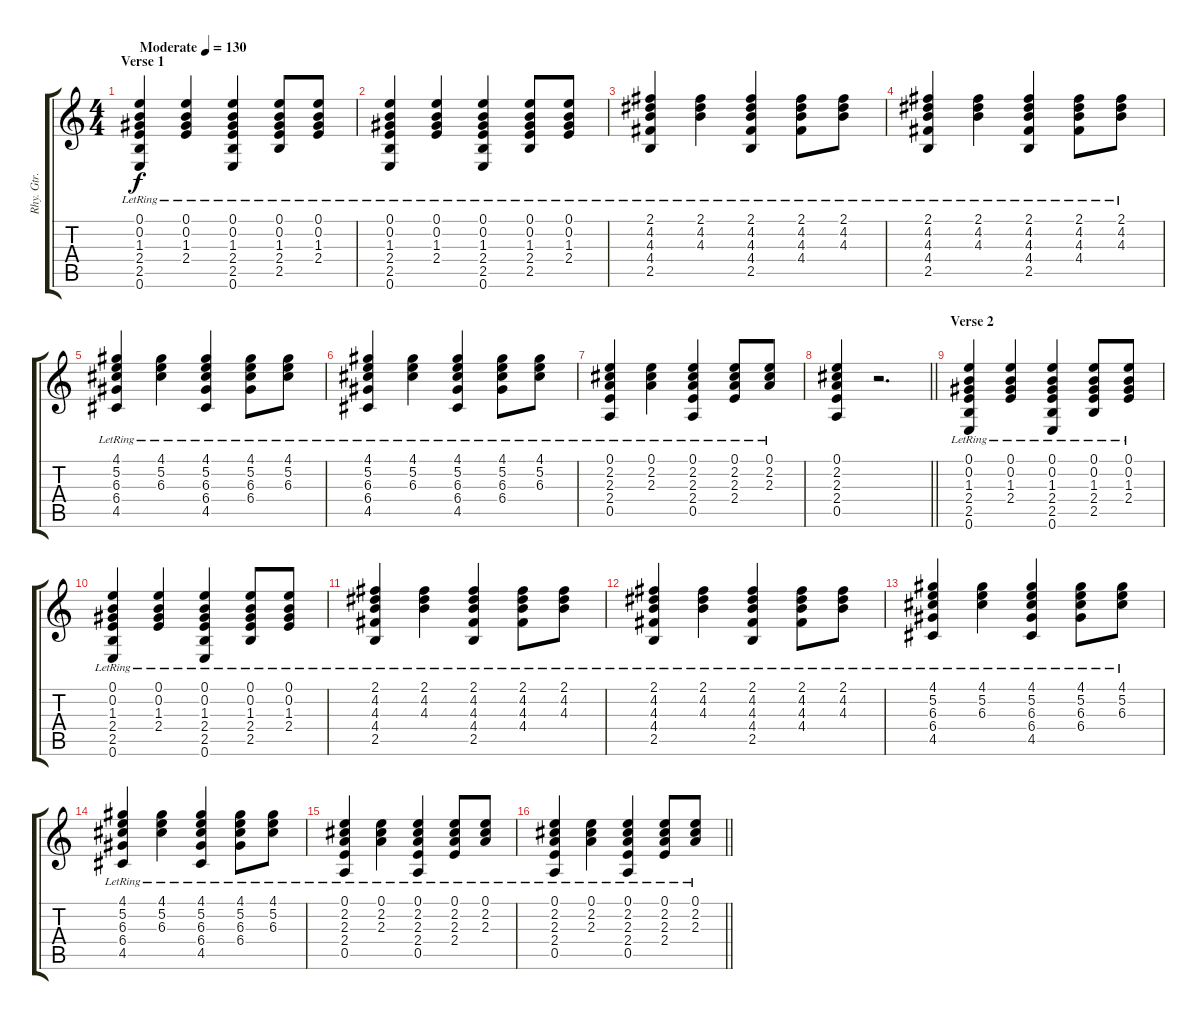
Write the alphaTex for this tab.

\track ("Rhy. Gtr. 1" "Rhy. Gtr. ") {instrument acousticguitarsteel}
\staff {score tabs}
\tuning (E4 B3 G3 D3 A2 E2) {hide}
\ts (4 4)
\section ("" "Verse 1")
\tempo (130 "Moderate")
\clef g2
\ks c
(0.1{lr} 0.2{lr} 1.3{lr} 2.4{lr} 2.5{lr} 0.6{lr}).4{dy f instrument acousticguitarsteel} (0.1{lr} 0.2{lr} 1.3{lr} 2.4{lr}).4 (0.1{lr} 0.2{lr} 1.3{lr} 2.4{lr} 2.5{lr} 0.6{lr}).4 (0.1{lr} 0.2{lr} 1.3{lr} 2.4{lr} 2.5{lr}).8 (0.1{lr} 0.2{lr} 1.3{lr} 2.4{lr}).8 |
(0.1{lr} 0.2{lr} 1.3{lr} 2.4{lr} 2.5{lr} 0.6{lr}).4 (0.1{lr} 0.2{lr} 1.3{lr} 2.4{lr}).4 (0.1{lr} 0.2{lr} 1.3{lr} 2.4{lr} 2.5{lr} 0.6{lr}).4 (0.1{lr} 0.2{lr} 1.3{lr} 2.4{lr} 2.5{lr}).8 (0.1{lr} 0.2{lr} 1.3{lr} 2.4{lr}).8 |
(2.1{lr} 4.2{lr} 4.3{lr} 4.4{lr} 2.5{lr}).4 (2.1{lr} 4.2{lr} 4.3{lr}).4 (2.1{lr} 4.2{lr} 4.3{lr} 4.4{lr} 2.5{lr}).4 (2.1{lr} 4.2{lr} 4.3{lr} 4.4{lr}).8 (2.1{lr} 4.2{lr} 4.3{lr}).8 |
(2.1{lr} 4.2{lr} 4.3{lr} 4.4{lr} 2.5{lr}).4 (2.1{lr} 4.2{lr} 4.3{lr}).4 (2.1{lr} 4.2{lr} 4.3{lr} 4.4{lr} 2.5{lr}).4 (2.1{lr} 4.2{lr} 4.3{lr} 4.4{lr}).8 (2.1{lr} 4.2{lr} 4.3{lr}).8 |
(4.1{lr} 5.2{lr} 6.3{lr} 6.4{lr} 4.5{lr}).4 (4.1{lr} 5.2{lr} 6.3{lr}).4 (4.1{lr} 5.2{lr} 6.3{lr} 6.4{lr} 4.5{lr}).4 (4.1{lr} 5.2{lr} 6.3{lr} 6.4{lr}).8 (4.1{lr} 5.2{lr} 6.3{lr}).8 |
(4.1{lr} 5.2{lr} 6.3{lr} 6.4{lr} 4.5{lr}).4 (4.1{lr} 5.2{lr} 6.3{lr}).4 (4.1{lr} 5.2{lr} 6.3{lr} 6.4{lr} 4.5{lr}).4 (4.1{lr} 5.2{lr} 6.3{lr} 6.4{lr}).8 (4.1{lr} 5.2{lr} 6.3{lr}).8 |
(0.1{lr} 2.2{lr} 2.3{lr} 2.4{lr} 0.5{lr}).4 (0.1{lr} 2.2{lr} 2.3{lr}).4 (0.1{lr} 2.2{lr} 2.3{lr} 2.4{lr} 0.5{lr}).4 (0.1{lr} 2.2{lr} 2.3{lr} 2.4{lr}).8 (0.1{lr} 2.2{lr} 2.3{lr}).8 |
\barLineRight lightlight
(0.1 2.2 2.3 2.4 0.5).4 r.2{d} |
\section ("" "Verse 2")
(0.1{lr} 0.2{lr} 1.3{lr} 2.4{lr} 2.5{lr} 0.6{lr}).4 (0.1{lr} 0.2{lr} 1.3{lr} 2.4{lr}).4 (0.1{lr} 0.2{lr} 1.3{lr} 2.4{lr} 2.5{lr} 0.6{lr}).4 (0.1{lr} 0.2{lr} 1.3{lr} 2.4{lr} 2.5{lr}).8 (0.1{lr} 0.2{lr} 1.3{lr} 2.4{lr}).8 |
(0.1{lr} 0.2{lr} 1.3{lr} 2.4{lr} 2.5{lr} 0.6{lr}).4 (0.1{lr} 0.2{lr} 1.3{lr} 2.4{lr}).4 (0.1{lr} 0.2{lr} 1.3{lr} 2.4{lr} 2.5{lr} 0.6{lr}).4 (0.1{lr} 0.2{lr} 1.3{lr} 2.4{lr} 2.5{lr}).8 (0.1{lr} 0.2{lr} 1.3{lr} 2.4{lr}).8 |
(2.1{lr} 4.2{lr} 4.3{lr} 4.4{lr} 2.5{lr}).4 (2.1{lr} 4.2{lr} 4.3{lr}).4 (2.1{lr} 4.2{lr} 4.3{lr} 4.4{lr} 2.5{lr}).4 (2.1{lr} 4.2{lr} 4.3{lr} 4.4{lr}).8 (2.1{lr} 4.2{lr} 4.3{lr}).8 |
(2.1{lr} 4.2{lr} 4.3{lr} 4.4{lr} 2.5{lr}).4 (2.1{lr} 4.2{lr} 4.3{lr}).4 (2.1{lr} 4.2{lr} 4.3{lr} 4.4{lr} 2.5{lr}).4 (2.1{lr} 4.2{lr} 4.3{lr} 4.4{lr}).8 (2.1{lr} 4.2{lr} 4.3{lr}).8 |
(4.1{lr} 5.2{lr} 6.3{lr} 6.4{lr} 4.5{lr}).4 (4.1{lr} 5.2{lr} 6.3{lr}).4 (4.1{lr} 5.2{lr} 6.3{lr} 6.4{lr} 4.5{lr}).4 (4.1{lr} 5.2{lr} 6.3{lr} 6.4{lr}).8 (4.1{lr} 5.2{lr} 6.3{lr}).8 |
(4.1{lr} 5.2{lr} 6.3{lr} 6.4{lr} 4.5{lr}).4 (4.1{lr} 5.2{lr} 6.3{lr}).4 (4.1{lr} 5.2{lr} 6.3{lr} 6.4{lr} 4.5{lr}).4 (4.1{lr} 5.2{lr} 6.3{lr} 6.4{lr}).8 (4.1{lr} 5.2{lr} 6.3{lr}).8 |
(0.1{lr} 2.2{lr} 2.3{lr} 2.4{lr} 0.5{lr}).4 (0.1{lr} 2.2{lr} 2.3{lr}).4 (0.1{lr} 2.2{lr} 2.3{lr} 2.4{lr} 0.5{lr}).4 (0.1{lr} 2.2{lr} 2.3{lr} 2.4{lr}).8 (0.1{lr} 2.2{lr} 2.3{lr}).8 |
\barLineRight lightlight
(0.1{lr} 2.2{lr} 2.3{lr} 2.4{lr} 0.5{lr}).4 (0.1{lr} 2.2{lr} 2.3{lr}).4 (0.1{lr} 2.2{lr} 2.3{lr} 2.4{lr} 0.5{lr}).4 (0.1{lr} 2.2{lr} 2.3{lr} 2.4{lr}).8 (0.1{lr} 2.2{lr} 2.3{lr}).8
